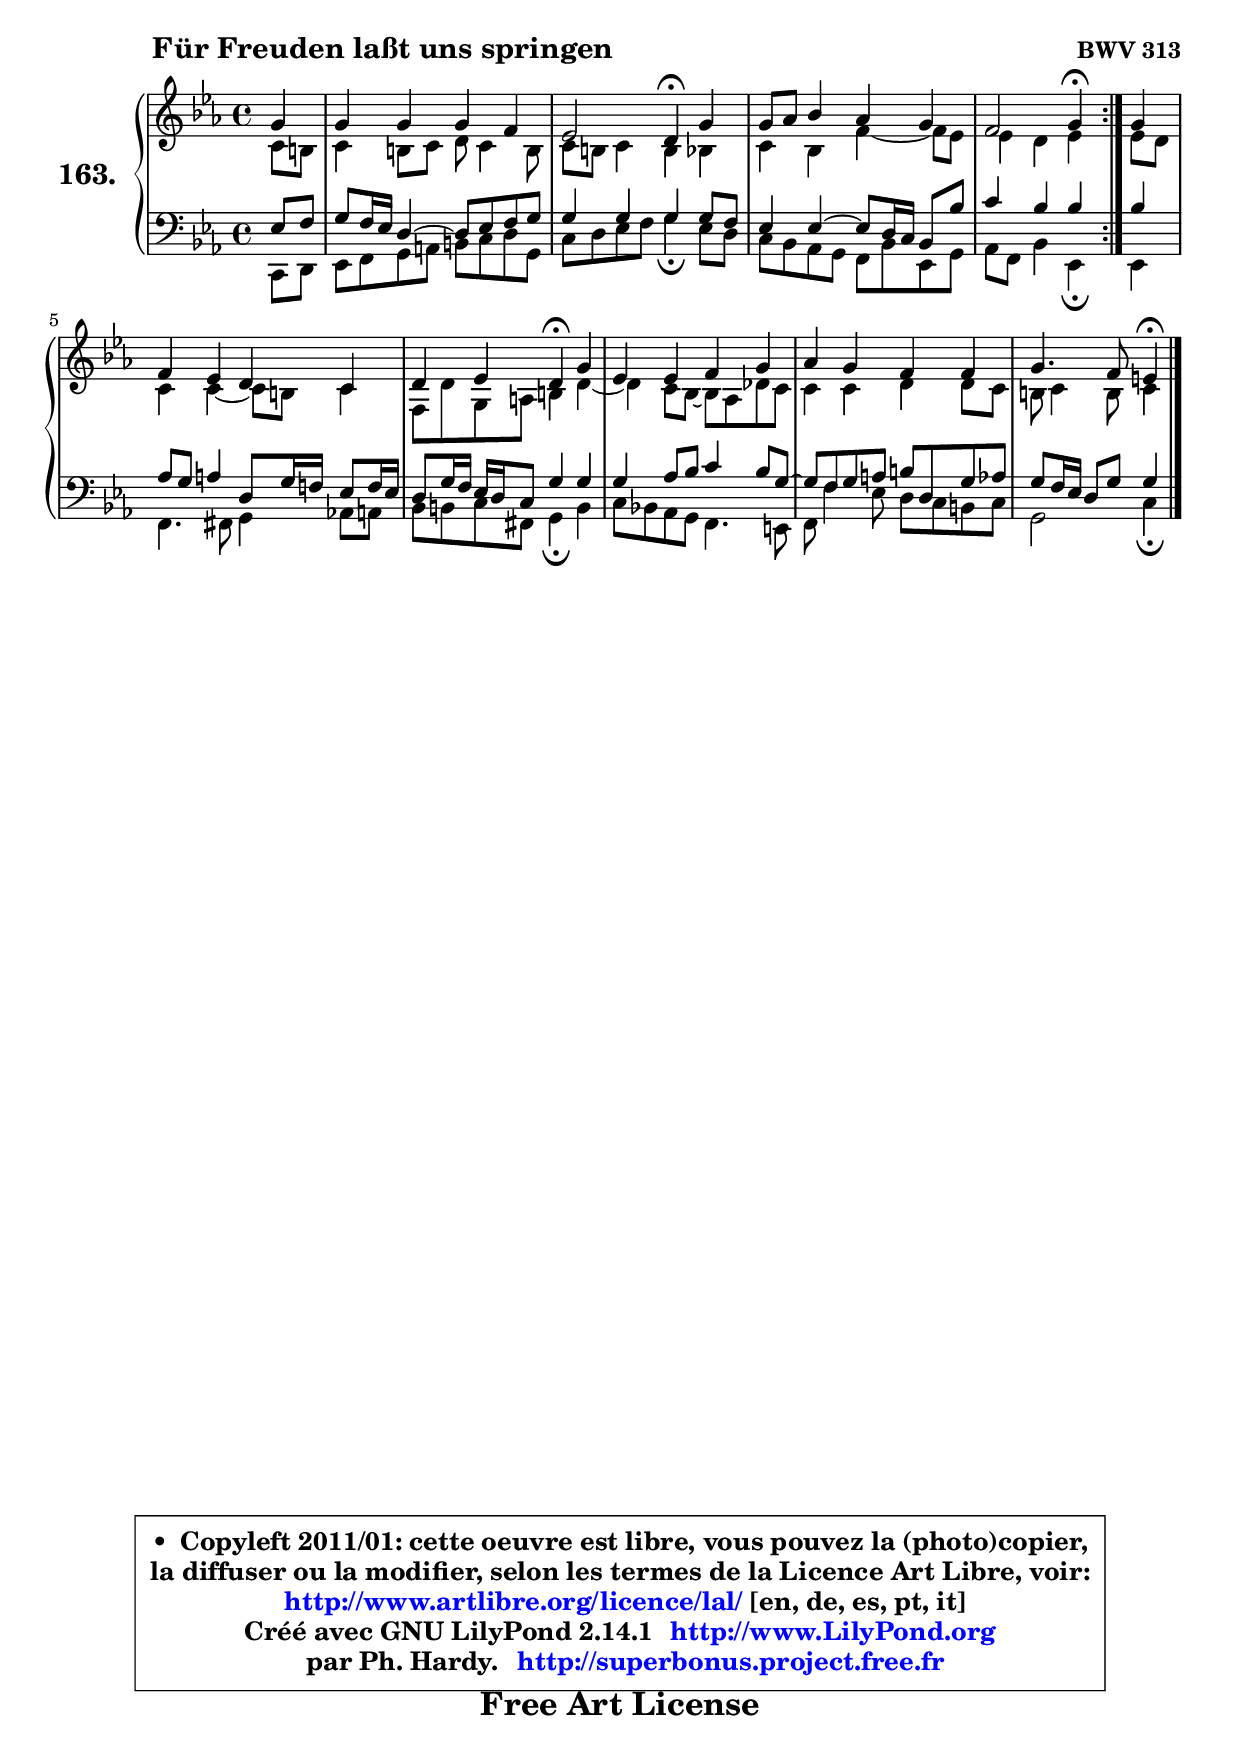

\version "2.14.1"

    \paper {
%	system-system-spacing #'padding = #0.1
%	score-system-spacing #'padding = #0.1
%	ragged-bottom = ##f
%	ragged-last-bottom = ##f
	}

    \header {
      opus = \markup { \bold "BWV 313" }
      piece = \markup { \hspace #9 \fontsize #2 \bold "Für Freuden laßt uns springen" }
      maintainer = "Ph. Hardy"
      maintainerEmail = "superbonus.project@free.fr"
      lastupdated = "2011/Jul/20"
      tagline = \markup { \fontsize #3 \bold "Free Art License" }
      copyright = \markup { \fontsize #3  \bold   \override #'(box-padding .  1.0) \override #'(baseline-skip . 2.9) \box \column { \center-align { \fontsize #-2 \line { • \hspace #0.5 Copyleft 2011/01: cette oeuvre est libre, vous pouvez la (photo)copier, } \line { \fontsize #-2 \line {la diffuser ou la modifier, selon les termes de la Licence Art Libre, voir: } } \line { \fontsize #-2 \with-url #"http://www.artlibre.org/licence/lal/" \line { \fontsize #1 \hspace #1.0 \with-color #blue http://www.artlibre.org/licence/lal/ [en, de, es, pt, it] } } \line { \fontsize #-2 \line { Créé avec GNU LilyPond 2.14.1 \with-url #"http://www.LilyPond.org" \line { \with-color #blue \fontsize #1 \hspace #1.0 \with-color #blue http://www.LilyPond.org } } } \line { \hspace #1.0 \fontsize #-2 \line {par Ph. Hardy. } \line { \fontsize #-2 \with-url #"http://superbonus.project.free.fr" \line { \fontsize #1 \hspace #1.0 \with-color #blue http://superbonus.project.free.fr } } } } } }

	  }

  guidemidi = {
	\repeat volta 2 {
        r4 |
        R1 |
        r2 \tempo 4 = 30 r4 \tempo 4 = 78 r4 |
        R1 |
        r2 \tempo 4 = 30 r4 \tempo 4 = 78 } %fin du repeat
        r4 |
        R1 |
        r2 \tempo 4 = 30 r4 \tempo 4 = 78 r4 |
        R1 |
        R1 |
        r2 \tempo 4 = 30 r4 
	}

  upper = {
\displayLilyMusic \transpose g c {
	\time 4/4
	\key g \minor
	\clef treble
	\partial 4
	\voiceOne
	<< { 
	% SOPRANO
	\set Voice.midiInstrument = "acoustic grand"
	\relative c'' {
	\repeat volta 2 {
        d4 |
        d4 d d c |
        bes2 a4\fermata d4 |
        d8 es f4 es d |
        c2 d4\fermata } %fin du repeat
        d4 |
        c4 bes a g |
        a4 bes a\fermata d |
        bes4 bes c d |
        es4 d c c |
        d4. c8 b4\fermata
        \bar "|."
	} % fin de relative
	}

	\context Voice="1" { \voiceTwo 
	% ALTO
	\set Voice.midiInstrument = "acoustic grand"
	\relative c'' {
	\repeat volta 2 {
        g8 fis |
        g4 fis8 g a g4 fis8 |
        g8 fis g4 fis f |
        g4 f c'4 ~ c8 bes |
        bes4 a bes } %fin du repeat
        bes8 a8 |
        g4 g4 ~ g8 fis g4 |
        c,8 a' d, e fis4 a ~ |
	a4 g8 f ~ f8 es aes8 g |
        g4 g a a8 g |
        fis8 g4 fis8 g4
        \bar "|."
	} % fin de relative
	\oneVoice
	} >>
}
	}

    lower = {
\transpose g c {
	\time 4/4
	\key g \minor
	\clef bass
	\partial 4
	\voiceOne
	<< { 
	% TENOR
	\set Voice.midiInstrument = "acoustic grand"
	\relative c' {
	\repeat volta 2 {
        bes8 c8 |
        d8 c16 bes a4 ~ a8 bes c d |
        d4 d d d8 c |
        bes4 bes4 ~ bes8 a16 g f8 f' |
        g4 f f4 } %fin du repeat
        f4 |
        es8 d e4 a,8 d16 c! bes8 c16 bes |
        a8 d16 c bes a g8 d'4 d |
        d4 es8 f g4 f8 d ~ |
	d8 c8 d e fis a, d es |
        d8 c16 bes a8 d d4
        \bar "|."
	} % fin de relative
	}
	\context Voice="1" { \voiceTwo 
	% BASS
	\set Voice.midiInstrument = "acoustic grand"
	\relative c {
	\repeat volta 2 {
        g8 a |
        bes8 c d e fis g a d, |
        g8 a bes c d4\fermata bes8 a |
        g8 f es d c f bes, d |
        es8 c f4 bes,\fermata } %fin du repeat
        bes4 |
        c4. cis8 d4 es!8 e |
        f8 fis g cis, d4\fermata fis4 |
        g8 f! es d c4. b8 |
        c8 c'4 bes8 a g fis g |
        d2 g4\fermata
        \bar "|."
	} % fin de relative
	\oneVoice
	} >>
}
	}


    \score { 

	\new PianoStaff <<
	\set PianoStaff.instrumentName = \markup { \bold \huge "163." }
	\new Staff = "upper" \upper
	\new Staff = "lower" \lower
	>>

    \layout {
%	ragged-last = ##f
	   }

         } % fin de score

  \score {
    \unfoldRepeats { << \guidemidi \upper \lower >> }
    \midi {
    \context {
     \Staff
      \remove "Staff_performer"
               }

     \context {
      \Voice
       \consists "Staff_performer"
                }

     \context { 
      \Score
      tempoWholesPerMinute = #(ly:make-moment 78 4)
		}
	    }
	}


